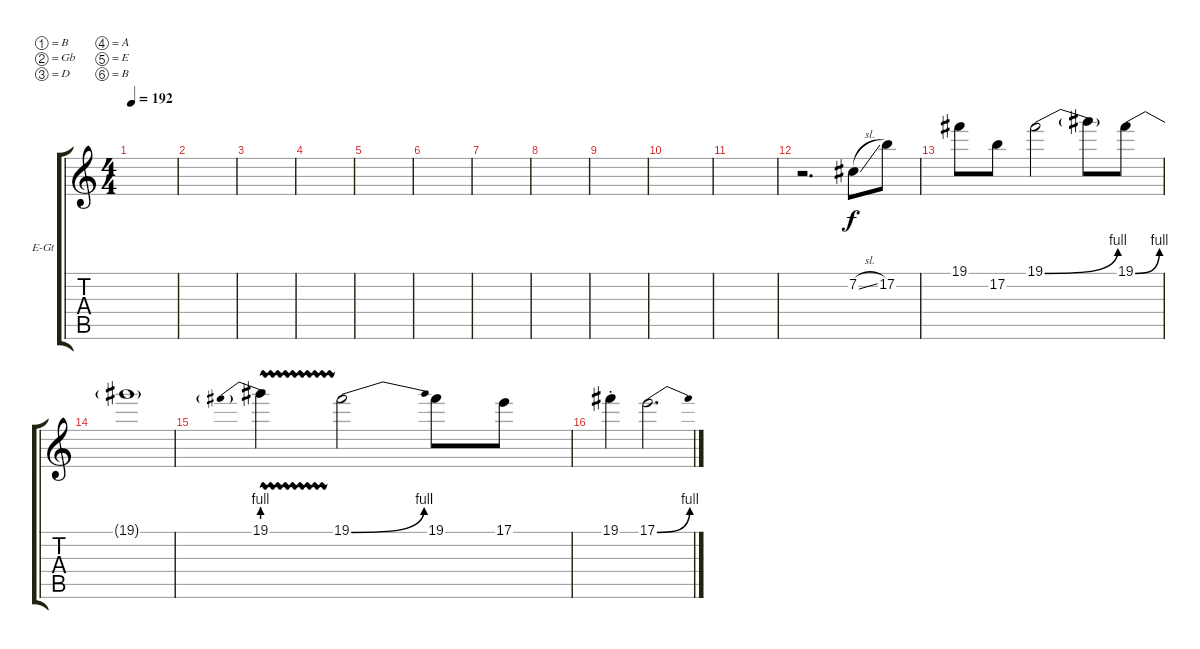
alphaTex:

\bracketExtendMode groupsimilarinstruments
\firstSystemTrackNameOrientation horizontal
\otherSystemsTrackNameOrientation horizontal
\track ("Lead Guitar 1" "E-Gt") {instrument overdrivenguitar}
\staff {score tabs}
\tuning (B3 Gb3 D3 A2 E2 B1)
\ts (4 4)
\tempo 192
\clef g2
\scale
0.487395
\ks c
|
\scale
0.256303 |
\scale
0.256303 |
\scale
0.333333 |
\scale
0.333333 |
\scale
0.333333 |
\scale
0.333333 |
\scale
0.333333 |
\scale
0.333333 |
\scale
0.333333 |
\scale
0.333333 |
\scale
0.333333 r.2{d} 7.2{sl}.8 17.2.8 |
\scale
0.333333 19.1.8 17.2.8 19.1{be (bend 0 0 15 4)}.2 19.1{t}.8 19.1{be (bend 0 0 15 4)}.8 |
\scale
0.333333 19.1{t}.1 |
\scale
0.333333 19.1{be (prebend 0 4 60 4) vw}.4 19.1{be (bend 0 0 15 4)}.2 19.1.8 17.1.8 |
\scale
0.333333 19.1{st}.4 17.1{be (bend 0 0 15 4)}.2{d}
